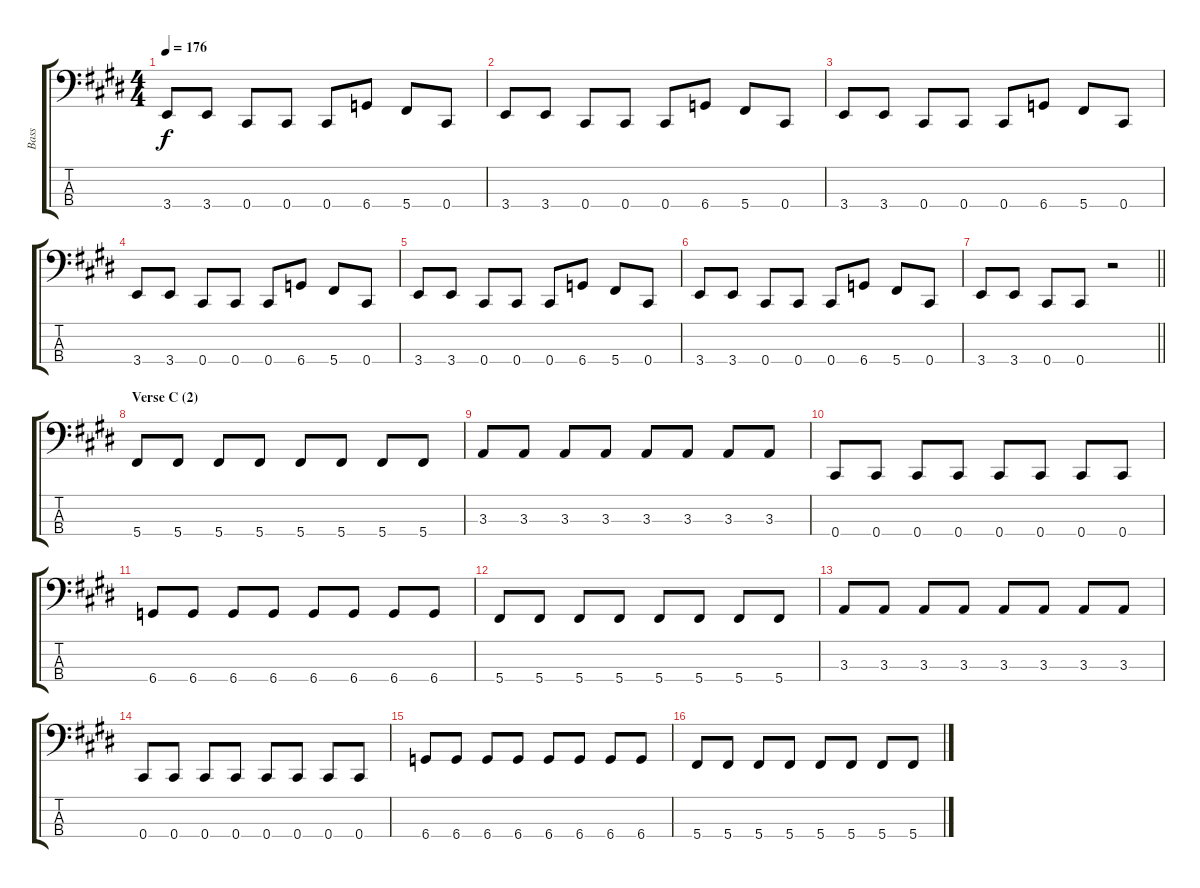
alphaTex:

\track ("Bass" "Bass") {instrument electricbasspick}
\staff {score tabs}
\tuning (E2 B1 Gb1 Db1) {hide}
\ts (4 4)
\tempo 176
\clef f4
\ks c#minor
3.4.8{dy f} 3.4.8 0.4.8 0.4.8 0.4.8 6.4.8 5.4.8 0.4.8 |
3.4.8 3.4.8 0.4.8 0.4.8 0.4.8 6.4.8 5.4.8 0.4.8 |
3.4.8 3.4.8 0.4.8 0.4.8 0.4.8 6.4.8 5.4.8 0.4.8 |
3.4.8 3.4.8 0.4.8 0.4.8 0.4.8 6.4.8 5.4.8 0.4.8 |
3.4.8 3.4.8 0.4.8 0.4.8 0.4.8 6.4.8 5.4.8 0.4.8 |
3.4.8 3.4.8 0.4.8 0.4.8 0.4.8 6.4.8 5.4.8 0.4.8 |
\barLineRight lightlight
3.4.8 3.4.8 0.4.8 0.4.8 r.2 |
\section ("" "Verse C (2)")
5.4.8 5.4.8 5.4.8 5.4.8 5.4.8 5.4.8 5.4.8 5.4.8 |
3.3.8 3.3.8 3.3.8 3.3.8 3.3.8 3.3.8 3.3.8 3.3.8 |
0.4.8 0.4.8 0.4.8 0.4.8 0.4.8 0.4.8 0.4.8 0.4.8 |
6.4.8 6.4.8 6.4.8 6.4.8 6.4.8 6.4.8 6.4.8 6.4.8 |
5.4.8 5.4.8 5.4.8 5.4.8 5.4.8 5.4.8 5.4.8 5.4.8 |
3.3.8 3.3.8 3.3.8 3.3.8 3.3.8 3.3.8 3.3.8 3.3.8 |
0.4.8 0.4.8 0.4.8 0.4.8 0.4.8 0.4.8 0.4.8 0.4.8 |
6.4.8 6.4.8 6.4.8 6.4.8 6.4.8 6.4.8 6.4.8 6.4.8 |
5.4.8 5.4.8 5.4.8 5.4.8 5.4.8 5.4.8 5.4.8 5.4.8
